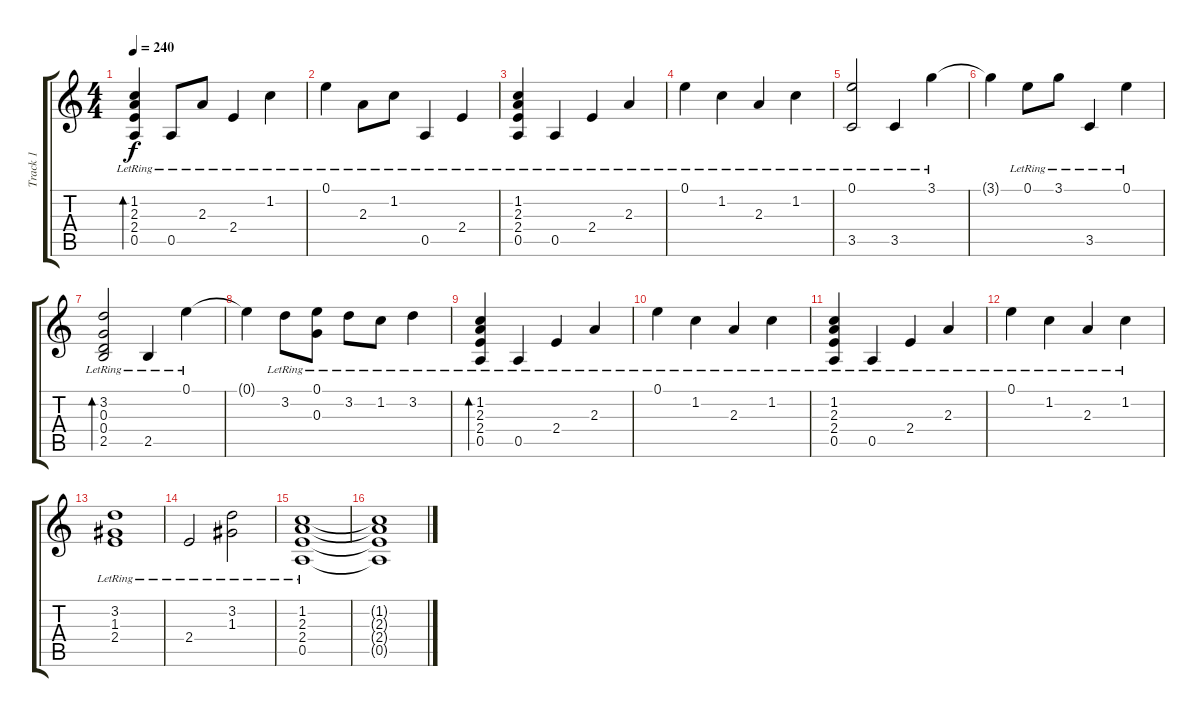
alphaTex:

\track ("Track 1" "Track 1") {instrument electricguitarjazz}
\staff {score tabs}
\tuning (E4 B3 G3 D3 A2 E2) {hide}
\ts (4 4)
\tempo 240
\clef g2
\ks c
(1.2{lr} 2.3{lr} 2.4{lr} 0.5{lr}).4{bd 480 dy f} 0.5{lr}.8 2.3{lr}.8 2.4{lr}.4 1.2{lr}.4 |
0.1{lr}.4 2.3{lr}.8 1.2{lr}.8 0.5{lr}.4 2.4{lr}.4 |
(1.2{lr} 2.3{lr} 2.4{lr} 0.5{lr}).4 0.5{lr}.4 2.4{lr}.4 2.3{lr}.4 |
0.1{lr}.4 1.2{lr}.4 2.3{lr}.4 1.2{lr}.4 |
(0.1{lr} 3.5{lr}).2 3.5{lr}.4 3.1{lr}.4 |
3.1{t}.4 0.1{lr}.8 3.1{lr}.8 3.5{lr}.4 0.1{lr}.4 |
(3.2{lr} 0.3{lr} 0.4{lr} 2.5{lr}).2{bd 480} 2.5{lr}.4 0.1{lr}.4 |
0.1{t}.4 3.2{lr}.8 (0.1{lr} 0.3{lr}).8 3.2{lr}.8 1.2{lr}.8 3.2{lr}.4 |
(1.2{lr} 2.3{lr} 2.4{lr} 0.5{lr}).4{bd 480} 0.5{lr}.4 2.4{lr}.4 2.3{lr}.4 |
0.1{lr}.4 1.2{lr}.4 2.3{lr}.4 1.2{lr}.4 |
(1.2{lr} 2.3{lr} 2.4{lr} 0.5{lr}).4 0.5{lr}.4 2.4{lr}.4 2.3{lr}.4 |
0.1{lr}.4 1.2{lr}.4 2.3{lr}.4 1.2{lr}.4 |
(3.2{lr} 1.3{lr} 2.4{lr}).1 |
2.4{lr}.2 (3.2{lr} 1.3{lr}).2 |
(1.2{lr} 2.3{lr} 2.4{lr} 0.5{lr}).1 |
(1.2{t} 2.3{t} 2.4{t} 0.5{t}).1
